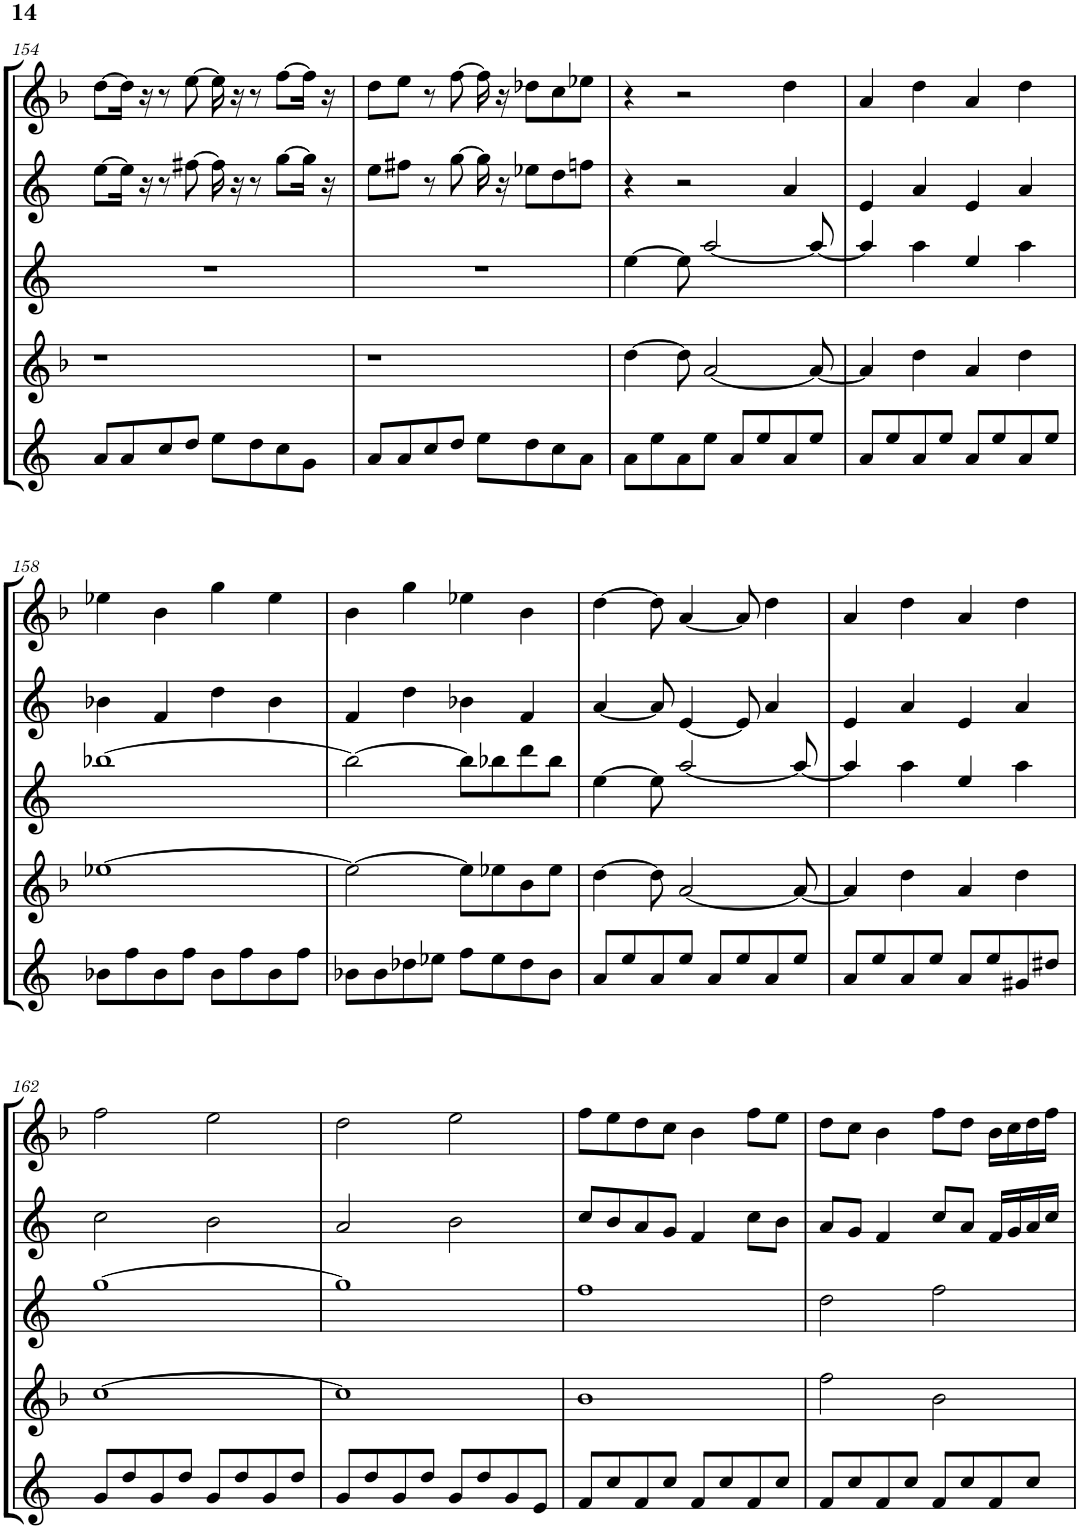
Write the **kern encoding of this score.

**kern	**kern	**kern	**kern	**kern
*part5	*part4	*part3	*part2	*part1
*staff5	*staff4	*staff3	*staff2	*staff1
*I"Baritone Saxophone	*I"Tenor Saxophone	*I"Alto Saxophone	*I"Alto Saxophone	*I"Soprano Saxophone
*I'Bar Sax	*I'T Sax	*I'A Sax	*I'A Sax	*I'S Sax
!!LO:PB:g=z
*clefG2	*clefG2	*clefG2	*clefG2	*clefG2
*Trd12c21	*Trd8c14	*Trd5c9	*Trd5c9	*Trd1c2
*k[]	*k[b-]	*k[]	*k[]	*k[b-]
*M4/4	*M4/4	*M4/4	*M4/4	*M4/4
=154	=154	=154	=154	=154
8a/L	1r	1r	[8ee\L	[8dd\L
8a/	.	.	16ee\Jk]	16dd\Jk]
.	.	.	16r	16r
8cc/	.	.	8r	8r
8dd/J	.	.	[8ff#X\	[8ee\
8ee\L	.	.	16ff#\]	16ee\]
.	.	.	16r	16r
8dd\	.	.	8r	8r
8cc\	.	.	[8gg\L	[8ff\L
8g\J	.	.	16gg\Jk]	16ff\Jk]
.	.	.	16r	16r
=155	=155	=155	=155	=155
8a/L	1r	1r	8ee\L	8dd\L
8a/	.	.	8ff#X\J	8ee\J
8cc/	.	.	8r	8r
8dd/J	.	.	[8gg\	[8ff\
8ee\L	.	.	16gg\]	16ff\]
.	.	.	16r	16r
8dd\	.	.	8ee-X\L	8dd-X\L
8cc\	.	.	8dd\	8cc\
8a\J	.	.	8ffn\J	8ee-X\J
=156	=156	=156	=156	=156
8a\L	[4dd\	[4ee\	4r	4r
8ee\	.	.	.	.
8a\	8dd\]	8ee\]	2r	2r
8ee\J	[2a/	[2aa/	.	.
8a/L	.	.	.	.
8ee/	.	.	.	.
8a/	.	.	4a/	4dd\
8ee/J	8a/_	8aa/_	.	.
=157	=157	=157	=157	=157
8a/L	4a/]	4aa/]	4e/	4a/
8ee/	.	.	.	.
8a/	4dd\	4aa\	4a/	4dd\
8ee/J	.	.	.	.
8a/L	4a/	4ee/	4e/	4a/
8ee/	.	.	.	.
8a/	4dd\	4aa\	4a/	4dd\
8ee/J	.	.	.	.
!!LO:LB:g=z
=158	=158	=158	=158	=158
8b-X\L	[1ee-X	[1bb-X	4b-X\	4ee-X\
8ff\	.	.	.	.
8b-\	.	.	4f/	4b-\
8ff\J	.	.	.	.
8b-\L	.	.	4dd\	4gg\
8ff\	.	.	.	.
8b-\	.	.	4b-\	4ee-\
8ff\J	.	.	.	.
=159	=159	=159	=159	=159
8b-X\L	2ee-\_	2bb-\_	4f/	4b-\
8b-\	.	.	.	.
8dd-X\	.	.	4dd\	4gg\
8ee-X\J	.	.	.	.
8ff\L	8ee-\L]	8bb-\L]	4b-X\	4ee-X\
8ee-\	8ee-X\	8bb-X\	.	.
8dd-\	8b-\	8ddd\	4f/	4b-\
8b-\J	8ee-\J	8bb-\J	.	.
=160	=160	=160	=160	=160
8a/L	[4dd\	[4ee\	[4a/	[4dd\
8ee/	.	.	.	.
8a/	8dd\]	8ee\]	8a/]	8dd\]
8ee/J	[2a/	[2aa/	[4e/	[4a/
8a/L	.	.	.	.
8ee/	.	.	8e/]	8a/]
8a/	.	.	4a/	4dd\
8ee/J	8a/_	8aa/_	.	.
=161	=161	=161	=161	=161
8a/L	4a/]	4aa/]	4e/	4a/
8ee/	.	.	.	.
8a/	4dd\	4aa\	4a/	4dd\
8ee/J	.	.	.	.
8a/L	4a/	4ee/	4e/	4a/
8ee/	.	.	.	.
8g#X/	4dd\	4aa\	4a/	4dd\
8dd#X/J	.	.	.	.
!!LO:LB:g=z
=162	=162	=162	=162	=162
8g/L	[1cc	[1gg	2cc\	2ff\
8dd/	.	.	.	.
8g/	.	.	.	.
8dd/J	.	.	.	.
8g/L	.	.	2b\	2ee\
8dd/	.	.	.	.
8g/	.	.	.	.
8dd/J	.	.	.	.
=163	=163	=163	=163	=163
8g/L	1cc]	1gg]	2a/	2dd\
8dd/	.	.	.	.
8g/	.	.	.	.
8dd/J	.	.	.	.
8g/L	.	.	2b\	2ee\
8dd/	.	.	.	.
8g/	.	.	.	.
8e/J	.	.	.	.
=164	=164	=164	=164	=164
8f/L	1b-	1ff	8cc/L	8ff\L
8cc/	.	.	8b/	8ee\
8f/	.	.	8a/	8dd\
8cc/J	.	.	8g/J	8cc\J
8f/L	.	.	4f/	4b-\
8cc/	.	.	.	.
8f/	.	.	8cc\L	8ff\L
8cc/J	.	.	8b\J	8ee\J
=165	=165	=165	=165	=165
8f/L	2ff\	2dd\	8a/L	8dd\L
8cc/	.	.	8g/J	8cc\J
8f/	.	.	4f/	4b-\
8cc/J	.	.	.	.
8f/L	2b-\	2ff\	8cc/L	8ff\L
8cc/	.	.	8a/J	8dd\J
8f/	.	.	16f/LL	16b-\LL
.	.	.	16g/	16cc\
8cc/J	.	.	16a/	16dd\
.	.	.	16cc/JJ	16ff\JJ
=	=	=	=	=
*-	*-	*-	*-	*-
